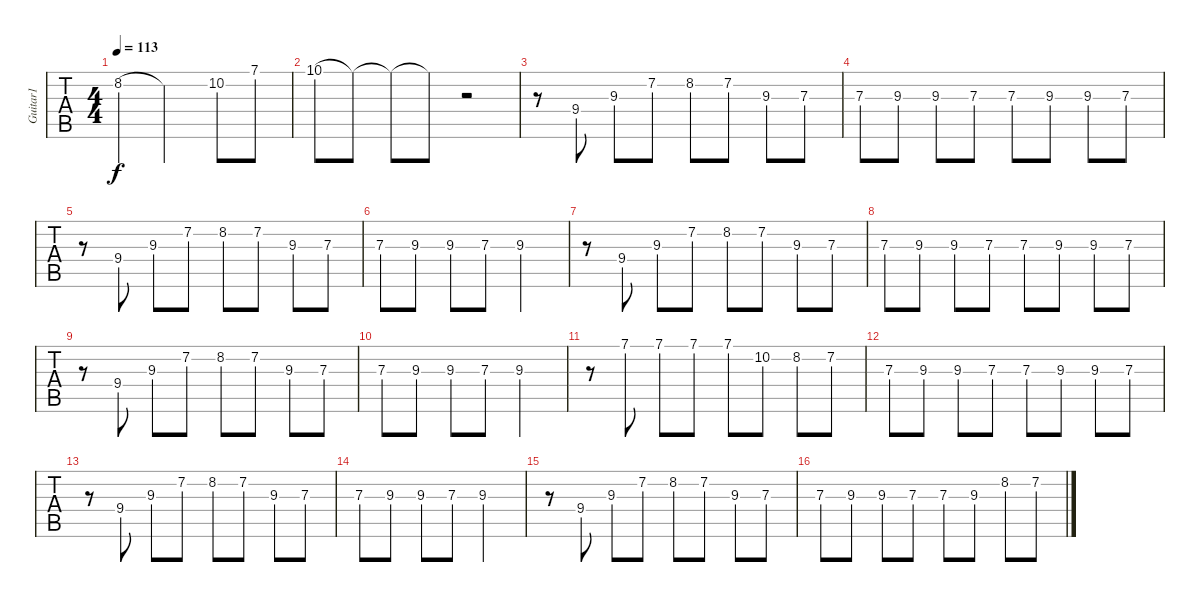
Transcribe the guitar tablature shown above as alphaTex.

\track ("Guitar1" "Guitar1") {instrument acousticguitarsteel}
\staff {tabs}
\tuning (E4 B3 G3 D3 A2 E2) {hide}
\ts (4 4)
\tempo 113
\clef g2
\ks c
8.2.4{dy f} 8.2{t}.2 10.2.8 7.1.8 |
10.1.8 10.1{t}.8 10.1{t}.8 10.1{t}.8 r.2 |
r.8 9.4.8 9.3.8 7.2.8 8.2.8 7.2.8 9.3.8 7.3.8 |
7.3.8 9.3.8 9.3.8 7.3.8 7.3.8 9.3.8 9.3.8 7.3.8 |
r.8 9.4.8 9.3.8 7.2.8 8.2.8 7.2.8 9.3.8 7.3.8 |
7.3.8 9.3.8 9.3.8 7.3.8 9.3.2 |
r.8 9.4.8 9.3.8 7.2.8 8.2.8 7.2.8 9.3.8 7.3.8 |
7.3.8 9.3.8 9.3.8 7.3.8 7.3.8 9.3.8 9.3.8 7.3.8 |
r.8 9.4.8 9.3.8 7.2.8 8.2.8 7.2.8 9.3.8 7.3.8 |
7.3.8 9.3.8 9.3.8 7.3.8 9.3.2 |
r.8 7.1.8 7.1.8 7.1.8 7.1.8 10.2.8 8.2.8 7.2.8 |
7.3.8 9.3.8 9.3.8 7.3.8 7.3.8 9.3.8 9.3.8 7.3.8 |
r.8 9.4.8 9.3.8 7.2.8 8.2.8 7.2.8 9.3.8 7.3.8 |
7.3.8 9.3.8 9.3.8 7.3.8 9.3.2 |
r.8 9.4.8 9.3.8 7.2.8 8.2.8 7.2.8 9.3.8 7.3.8 |
7.3.8 9.3.8 9.3.8 7.3.8 7.3.8 9.3.8 8.2.8 7.2.8
